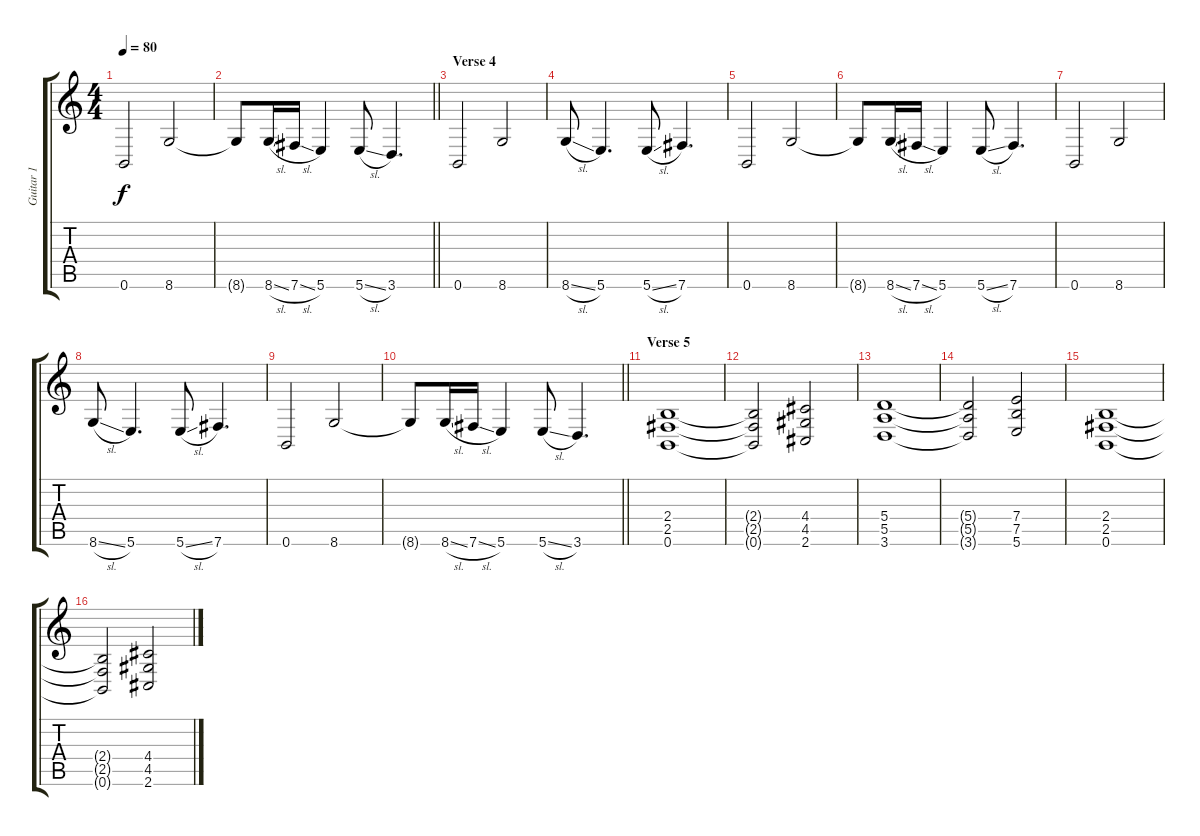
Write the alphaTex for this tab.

\track ("Guitar 1" "Guitar 1") {instrument overdrivenguitar}
\staff {score tabs}
\tuning (B3 Gb3 D3 A2 E2 B1) {hide}
\ts (4 4)
\tempo 80
\clef g2
\ks c
0.6.2{dy f} 8.6.2 |
\barLineRight lightlight
8.6{t}.8 8.6{sl}.16 7.6{sl}.16 5.6.4 5.6{sl}.8 3.6.4{d} |
\section ("" "Verse 4")
0.6.2 8.6.2 |
8.6{sl}.8 5.6.4{d} 5.6{sl}.8 7.6.4{d} |
0.6.2 8.6.2 |
8.6{t}.8 8.6{sl}.16 7.6{sl}.16 5.6.4 5.6{sl}.8 7.6.4{d} |
0.6.2 8.6.2 |
8.6{sl}.8 5.6.4{d} 5.6{sl}.8 7.6.4{d} |
0.6.2 8.6.2 |
\barLineRight lightlight
8.6{t}.8 8.6{sl}.16 7.6{sl}.16 5.6.4 5.6{sl}.8 3.6.4{d} |
\section ("" "Verse 5")
(2.4 2.5 0.6).1 |
(2.4{t} 2.5{t} 0.6{t}).2 (4.4 4.5 2.6).2 |
(5.4 5.5 3.6).1 |
(5.4{t} 5.5{t} 3.6{t}).2 (7.4 7.5 5.6).2 |
(2.4 2.5 0.6).1 |
(2.4{t} 2.5{t} 0.6{t}).2 (4.4 4.5 2.6).2
